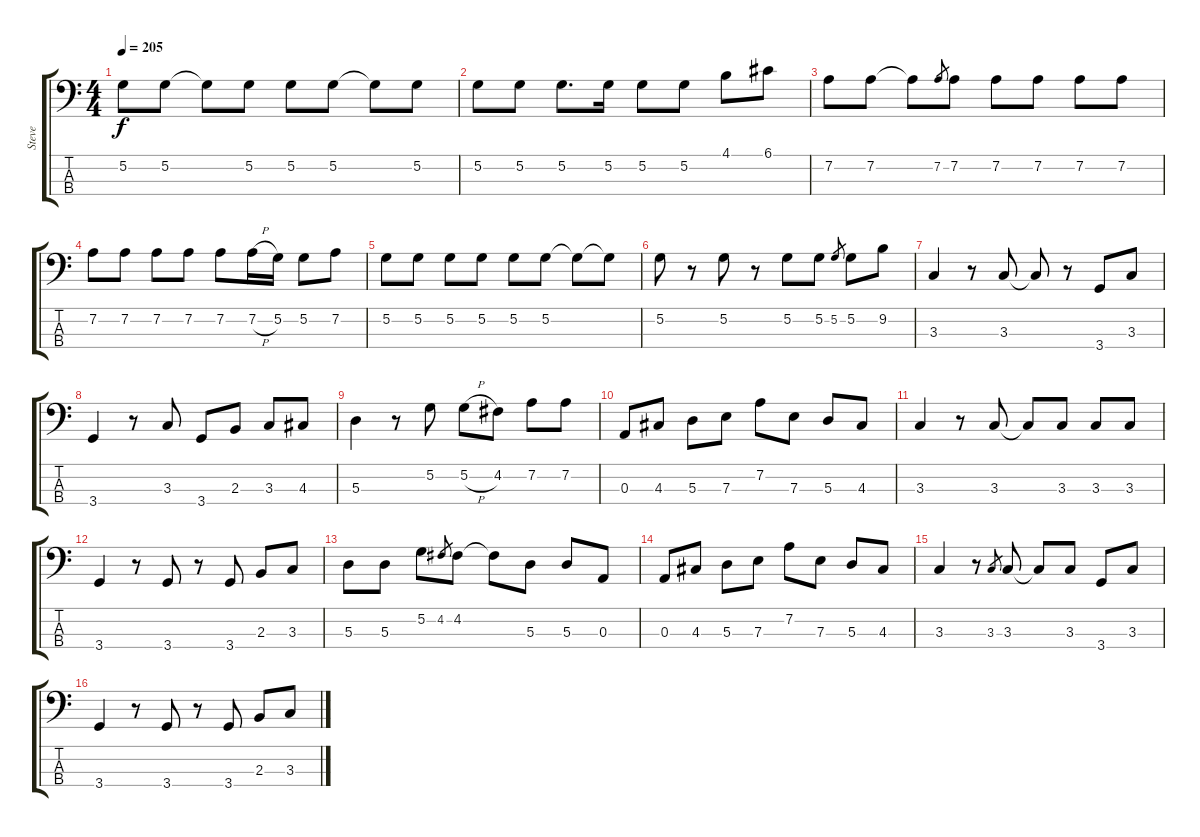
\track ("Steve" "Steve") {instrument electricbassfinger}
\staff {score tabs}
\tuning (G2 D2 A1 E1) {hide}
\ts (4 4)
\tempo 205
\clef f4
\ks c
5.2.8{dy f} 5.2.8 5.2{t}.8 5.2.8 5.2.8 5.2.8 5.2{t}.8 5.2.8 |
5.2.8 5.2.8 5.2.8{d} 5.2.16 5.2.8 5.2.8 4.1.8 6.1.8 |
7.2.8 7.2.8 7.2{t}.8 7.2.8{gr} 7.2.8 7.2.8 7.2.8 7.2.8 7.2.8 |
7.2.8 7.2.8 7.2.8 7.2.8 7.2.8 7.2{h}.16 5.2.16 5.2.8 7.2.8 |
5.2.8 5.2.8 5.2.8 5.2.8 5.2.8 5.2.8 5.2{t}.8 5.2{t}.8 |
5.2.8 r.8 5.2.8 r.8 5.2.8 5.2.8 5.2.8{gr} 5.2.8 9.2.8 |
3.3.4 r.8 3.3.8 3.3{t}.8 r.8 3.4.8 3.3.8 |
3.4.4 r.8 3.3.8 3.4.8 2.3.8 3.3.8 4.3.8 |
5.3.4 r.8 5.2.8 5.2{h}.8 4.2.8 7.2.8 7.2.8 |
0.3.8 4.3.8 5.3.8 7.3.8 7.2.8 7.3.8 5.3.8 4.3.8 |
3.3.4 r.8 3.3.8 3.3{t}.8 3.3.8 3.3.8 3.3.8 |
3.4.4 r.8 3.4.8 r.8 3.4.8 2.3.8 3.3.8 |
5.3.8 5.3.8 5.2.8 4.2.8{gr} 4.2.8 4.2{t}.8 5.3.8 5.3.8 0.3.8 |
0.3.8 4.3.8 5.3.8 7.3.8 7.2.8 7.3.8 5.3.8 4.3.8 |
3.3.4 r.8 3.3.8{gr} 3.3.8 3.3{t}.8 3.3.8 3.4.8 3.3.8 |
3.4.4 r.8 3.4.8 r.8 3.4.8 2.3.8 3.3.8
